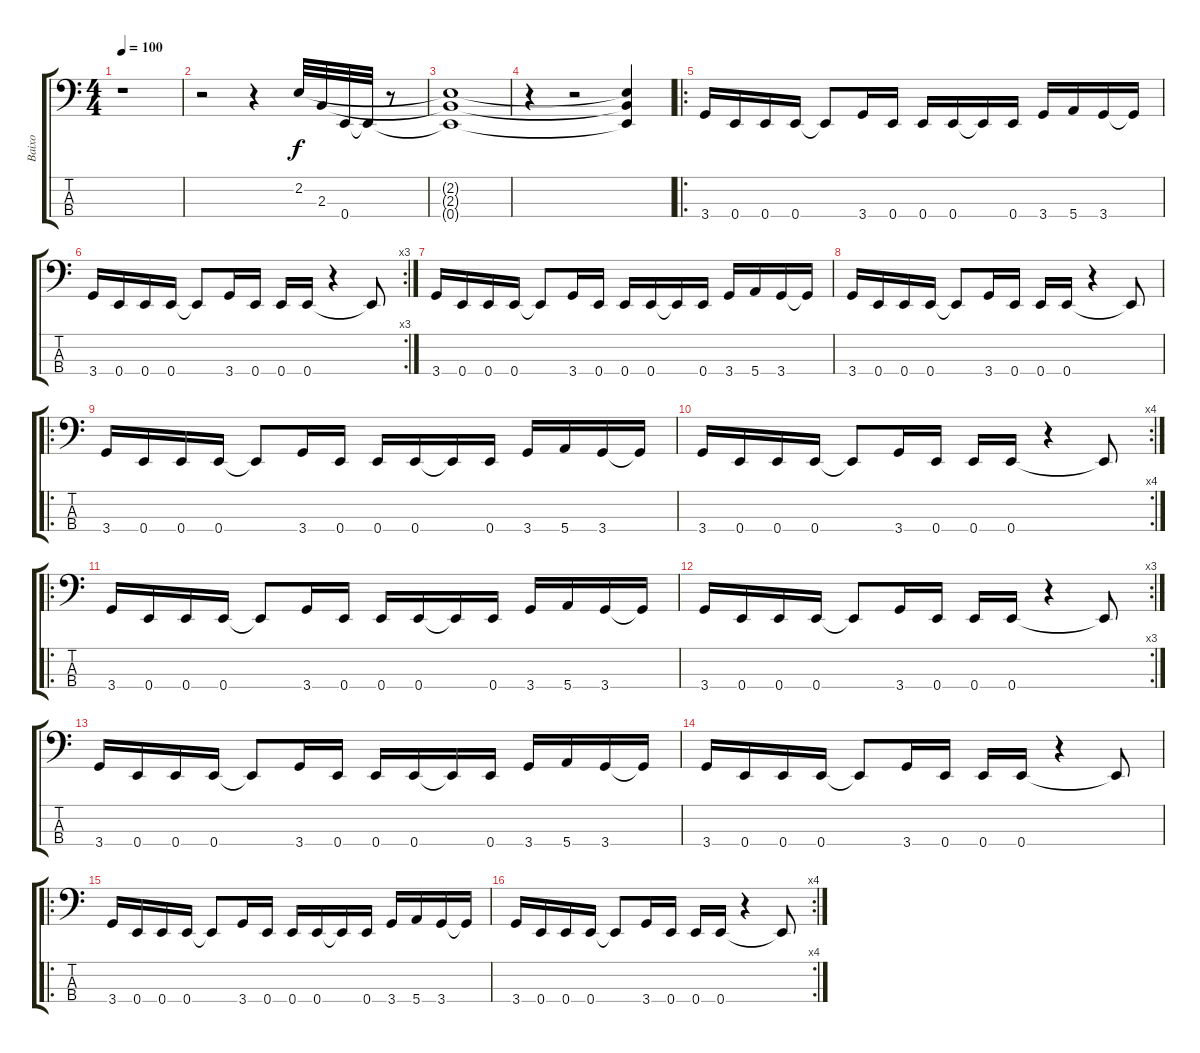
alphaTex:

\track ("Baixo" "Baixo") {instrument synthbass2}
\staff {score tabs}
\tuning (G2 D2 A1 E1) {hide}
\ts (4 4)
\tempo 100
\clef f4
\ks c
r.1{dy f instrument synthbass2} |
r.2 r.4 2.2.32 2.3.32 0.4.32 0.4{t}.32 r.8 |
(2.2{t} 2.3{t} 0.4{t}).1 |
r.4 r.2 (2.2{t} 2.3{t} 0.4{t}).4 |
\ro
3.4.16 0.4.16 0.4.16 0.4.16 0.4{t}.8 3.4.16 0.4.16 0.4.16 0.4.16 0.4{t}.16 0.4.16 3.4.16 5.4.16 3.4.16 3.4{t}.16 |
\rc 3
3.4.16 0.4.16 0.4.16 0.4.16 0.4{t}.8 3.4.16 0.4.16 0.4.16 0.4.16 r.4 0.4{t}.8 |
3.4.16 0.4.16 0.4.16 0.4.16 0.4{t}.8 3.4.16 0.4.16 0.4.16 0.4.16 0.4{t}.16 0.4.16 3.4.16 5.4.16 3.4.16 3.4{t}.16 |
3.4.16 0.4.16 0.4.16 0.4.16 0.4{t}.8 3.4.16 0.4.16 0.4.16 0.4.16 r.4 0.4{t}.8 |
\ro
3.4.16 0.4.16 0.4.16 0.4.16 0.4{t}.8 3.4.16 0.4.16 0.4.16 0.4.16 0.4{t}.16 0.4.16 3.4.16 5.4.16 3.4.16 3.4{t}.16 |
\rc 4
3.4.16 0.4.16 0.4.16 0.4.16 0.4{t}.8 3.4.16 0.4.16 0.4.16 0.4.16 r.4 0.4{t}.8 |
\ro
3.4.16 0.4.16 0.4.16 0.4.16 0.4{t}.8 3.4.16 0.4.16 0.4.16 0.4.16 0.4{t}.16 0.4.16 3.4.16 5.4.16 3.4.16 3.4{t}.16 |
\rc 3
3.4.16 0.4.16 0.4.16 0.4.16 0.4{t}.8 3.4.16 0.4.16 0.4.16 0.4.16 r.4 0.4{t}.8 |
3.4.16 0.4.16 0.4.16 0.4.16 0.4{t}.8 3.4.16 0.4.16 0.4.16 0.4.16 0.4{t}.16 0.4.16 3.4.16 5.4.16 3.4.16 3.4{t}.16 |
3.4.16 0.4.16 0.4.16 0.4.16 0.4{t}.8 3.4.16 0.4.16 0.4.16 0.4.16 r.4 0.4{t}.8 |
\ro
3.4.16 0.4.16 0.4.16 0.4.16 0.4{t}.8 3.4.16 0.4.16 0.4.16 0.4.16 0.4{t}.16 0.4.16 3.4.16 5.4.16 3.4.16 3.4{t}.16 |
\rc 4
3.4.16 0.4.16 0.4.16 0.4.16 0.4{t}.8 3.4.16 0.4.16 0.4.16 0.4.16 r.4 0.4{t}.8
